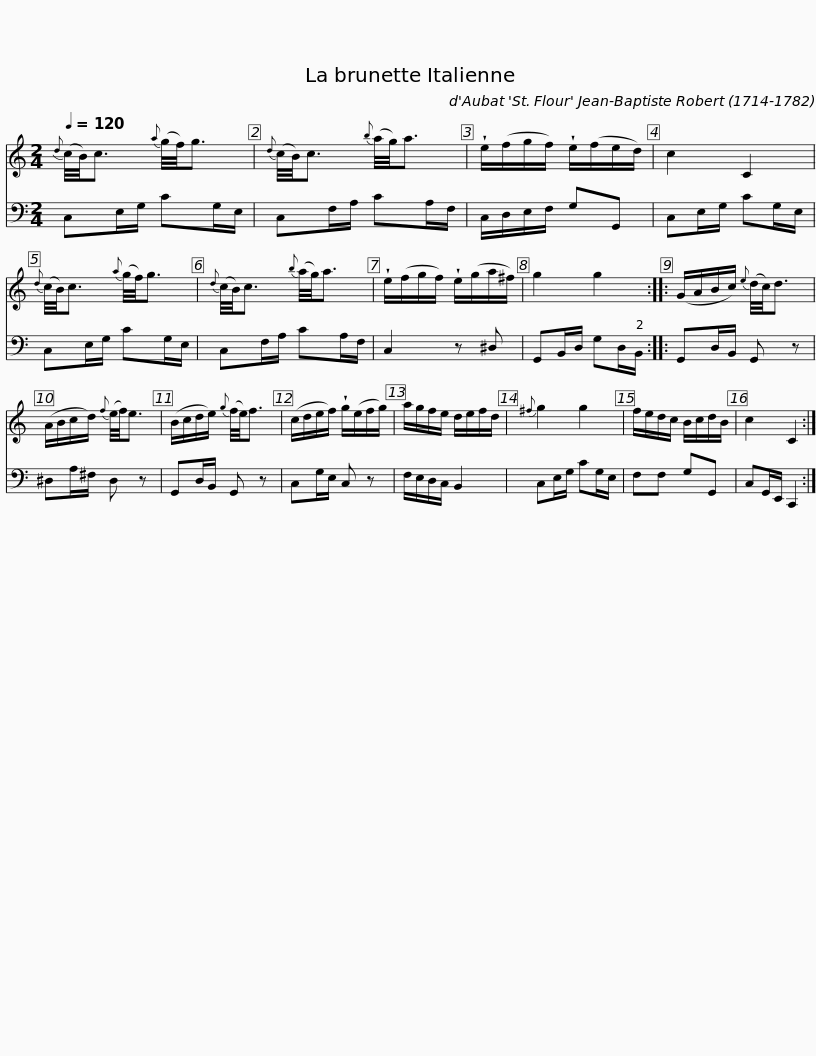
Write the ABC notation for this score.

X:1
%%score 1 2
L:1/8
Q:1/4=120
M:2/4
I:linebreak $
K:C
V:1 treble
V:2 bass
V:1
{d} (c/4B/4)c3/2{a} (g/4f/4)g3/2 |{d} (c/4B/4)c3/2{b} (a/4g/4)a3/2 | !wedge!e/(f/g/f/) !wedge!e/(f/e/d/) | c2 C2 |${d} (c/4B/4)c3/2{a} (g/4f/4)g3/2 | %5
{d} (c/4B/4)c3/2{b} (a/4g/4)a3/2 | !wedge!e/(f/g/f/) !wedge!e/(g/a/^f/) | g2 g2 ::$ (G/A/B/c/){e} (d/4c/4)d3/2 | (A/B/c/d/){f} (e/4f/4)e3/2 | %10
 (B/c/d/e/){g} (f/4e/4)f3/2 | (c/d/e/f/) !wedge!g/(e/f/g/) |$ a/g/f/e/ d/e/f/d/ |{^f} g2 g2 | f/e/d/c/ B/c/d/B/ | %15
 c2 C2 :| %16
V:2
 C,E,/G,/ CG,/E,/ | C,F,/A,/ CA,/F,/ | C,/D,/E,/F,/ G,G,, | C,E,/G,/ CG,/E,/ |$ C,E,/G,/ CG,/E,/ | %5
 C,F,/A,/ CA,/F,/ | C,2 z ^D, | G,,B,,/D,/ G,D,/B,,/ ::$ G,,D,/B,,/ G,, z | ^D,A,/^F,/ D, z | %10
 G,,D,/B,,/ G,, z | C,G,/E,/ C, z |$ F,/E,/D,/C,/ B,,2 | C,E,/G,/ CG,/E,/ | F,F, G,G,, | %15
 C,G,,/E,,/ C,,2 :| %16
